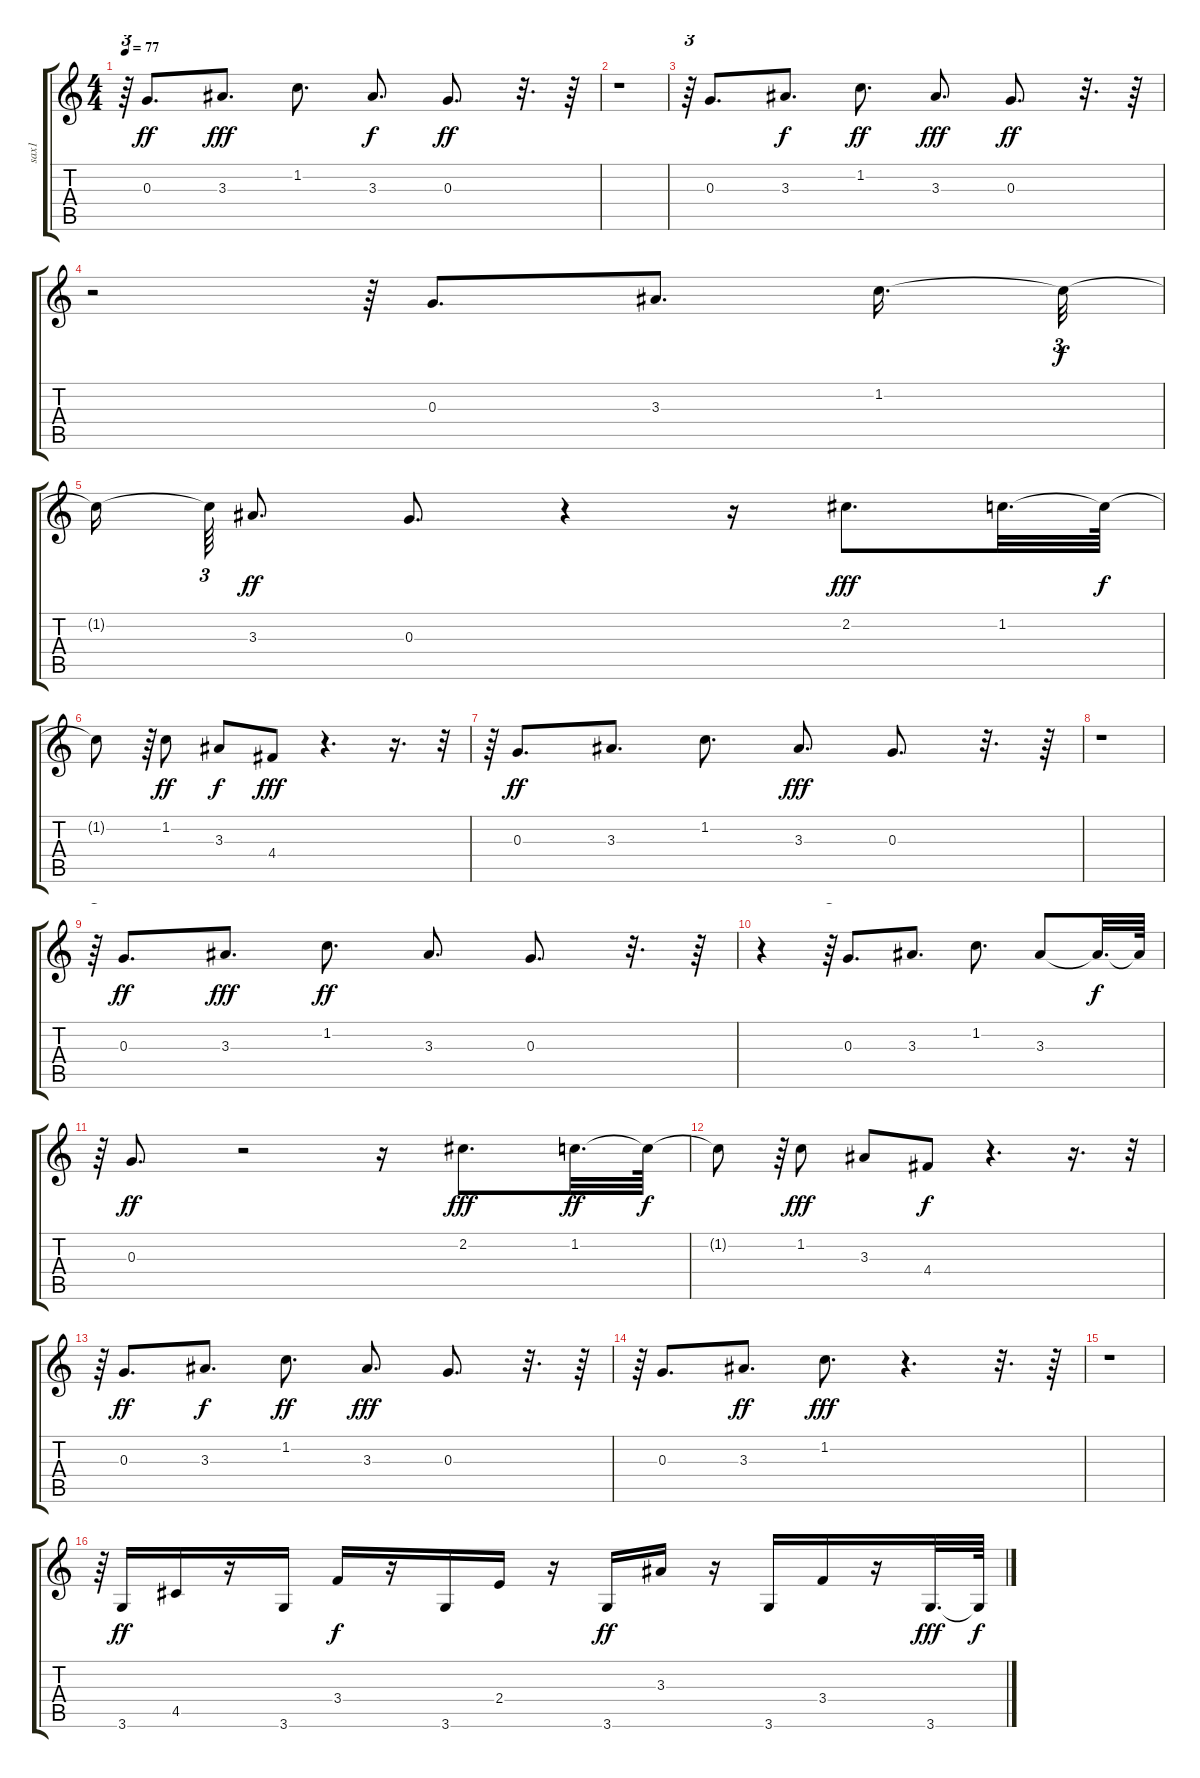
\track ("sax1" "sax1") {instrument distortionguitar}
\staff {score tabs}
\tuning (E4 B3 G3 D3 A2 E2) {hide}
\ts (4 4)
\tempo 77
\clef g2
\ks c
r.64{tu (3 2) dy fff} 0.3.8{d dy ff} 3.3.8{d dy fff} 1.2.8{d} 3.3.8{d dy f} 0.3.8{d dy ff} r.32{d} r.64 |
r.1 |
r.64{tu (3 2)} 0.3.8{d} 3.3.8{d dy f} 1.2.8{d dy ff} 3.3.8{d dy fff} 0.3.8{d dy ff} r.32{d} r.64 |
r.2 r.64{tu (3 2)} 0.3.8{d} 3.3.8{d} 1.2.16{d} 1.2{t}.32{tu (3 2) dy f} |
1.2{t}.16{beam splitsecondary} 1.2{t}.64{tu (3 2)} 3.3.8{d dy ff} 0.3.8{d} r.4 r.16 2.2.8{d dy fff} 1.2.32{d} 1.2{t}.64{dy f} |
1.2{t}.8 r.64{tu (3 2)} 1.2.8{dy ff} 3.3.8{dy f} 4.4.8{dy fff} r.4{d} r.16{d} r.32{tu (3 2)} |
r.64{tu (3 2)} 0.3.8{d dy ff} 3.3.8{d} 1.2.8{d} 3.3.8{d dy fff} 0.3.8{d} r.32{d} r.64 |
r.1 |
r.64{tu (3 2)} 0.3.8{d dy ff} 3.3.8{d dy fff} 1.2.8{d dy ff} 3.3.8{d} 0.3.8{d} r.32{d} r.64 |
r.4 r.64{tu (3 2)} 0.3.8{d} 3.3.8{d} 1.2.8{d} 3.3.8 3.3{t}.32{d dy f} 3.3{t}.64 |
r.64{tu (3 2)} 0.3.8{d dy ff} r.2 r.16 2.2.8{d dy fff} 1.2.32{d dy ff} 1.2{t}.64{dy f} |
1.2{t}.8 r.64{tu (3 2)} 1.2.8{dy fff} 3.3.8 4.4.8{dy f} r.4{d} r.16{d} r.32{tu (3 2)} |
r.64{tu (3 2)} 0.3.8{d dy ff} 3.3.8{d dy f} 1.2.8{d dy ff balance 8} 3.3.8{d dy fff balance 6} 0.3.8{d balance 5} r.32{d} r.64 |
r.64{tu (3 2)} 0.3.8{d balance 3} 3.3.8{d dy ff balance 2} 1.2.8{d dy fff balance 1} r.4{d} r.32{d} r.64 |
r.1 |
r.64{tu (3 2)} 3.6.16{dy ff balance 15} 4.5.16 r.16 3.6.16 3.4.16{dy f} r.16 3.6.16 2.4.16 r.16 3.6.16{dy ff} 3.3.16 r.16 3.6.16 3.4.16 r.16 3.6.32{d dy fff} 3.6{t}.64{dy f}
